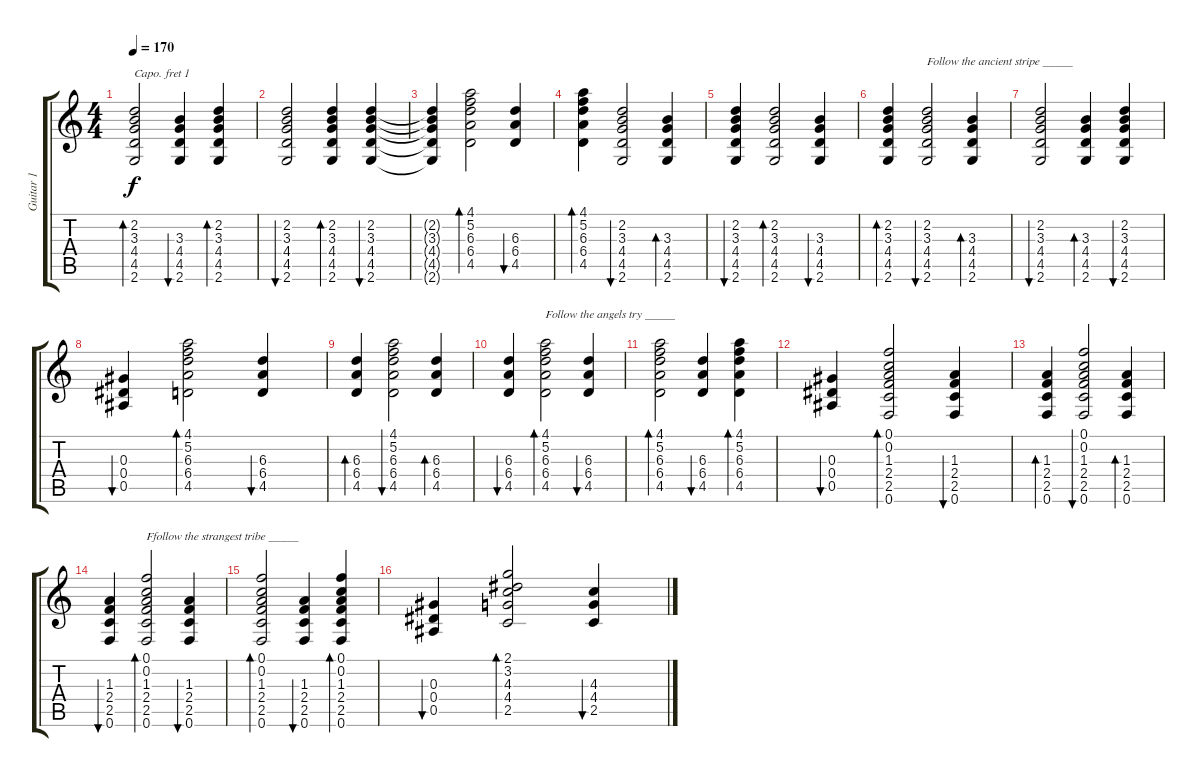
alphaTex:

\track ("Guitar 1" "Guitar 1") {instrument acousticguitarsteel}
\staff {score tabs}
\capo 1
\tuning (E4 B3 G3 D3 A2 E2) {hide}
\ts (4 4)
\tempo 170
\clef g2
\ks c
(2.2 3.3 4.4 4.5 2.6).2{bd 60 dy f} (3.3 4.4 4.5 2.6).4{bu 60} (2.2 3.3 4.4 4.5 2.6).4{bd 60} |
(2.2 3.3 4.4 4.5 2.6).2{bu 60} (2.2 3.3 4.4 4.5 2.6).4{bd 60} (2.2 3.3 4.4 4.5 2.6).4{bu 60} |
(2.2{t} 3.3{t} 4.4{t} 4.5{t} 2.6{t}).4 (4.1 5.2 6.3 6.4 4.5).2{bd 60} (6.3 6.4 4.5).4{bu 60} |
(4.1 5.2 6.3 6.4 4.5).4{bd 60} (2.2 3.3 4.4 4.5 2.6).2{bu 60} (3.3 4.4 4.5 2.6).4{bd 60} |
(2.2 3.3 4.4 4.5 2.6).4{bu 60} (2.2 3.3 4.4 4.5 2.6).2{bd 60} (3.3 4.4 4.5 2.6).4{bu 60} |
(2.2 3.3 4.4 4.5 2.6).4{bd 60} (2.2 3.3 4.4 4.5 2.6).2{bu 60 txt "Follow the ancient stripe _____"} (3.3 4.4 4.5 2.6).4{bd 60} |
(2.2 3.3 4.4 4.5 2.6).2{bu 60} (3.3 4.4 4.5 2.6).4{bd 60} (2.2 3.3 4.4 4.5 2.6).4{bu 60} |
(0.3 0.4 0.5).4{bu 60} (4.1 5.2 6.3 6.4 4.5).2{bd 60} (6.3 6.4 4.5).4{bu 60} |
(6.3 6.4 4.5).4{bd 60} (4.1 5.2 6.3 6.4 4.5).2{bu 60} (6.3 6.4 4.5).4{bd 60} |
(6.3 6.4 4.5).4{bu 60} (4.1 5.2 6.3 6.4 4.5).2{bd 60 txt "Follow the angels try _____"} (6.3 6.4 4.5).4{bu 60} |
(4.1 5.2 6.3 6.4 4.5).2{bd 60} (6.3 6.4 4.5).4{bu 60} (4.1 5.2 6.3 6.4 4.5).4{bd 60} |
(0.3 0.4 0.5).4{bu 60} (0.1 0.2 1.3 2.4 2.5 0.6).2{bd 60} (1.3 2.4 2.5 0.6).4{bu 60} |
(1.3 2.4 2.5 0.6).4{bd 60} (0.1 0.2 1.3 2.4 2.5 0.6).2{bu 60} (1.3 2.4 2.5 0.6).4{bd 60} |
(1.3 2.4 2.5 0.6).4{bu 60} (0.1 0.2 1.3 2.4 2.5 0.6).2{bd 60 txt "Ffollow the strangest tribe _____"} (1.3 2.4 2.5 0.6).4{bu 60} |
(0.1 0.2 1.3 2.4 2.5 0.6).2{bd 60} (1.3 2.4 2.5 0.6).4{bu 60} (0.1 0.2 1.3 2.4 2.5 0.6).4{bd 60} |
(0.3 0.4 0.5).4{bu 60} (2.1 3.2 4.3 4.4 2.5).2{bd 60} (4.3 4.4 2.5).4{bu 60}
